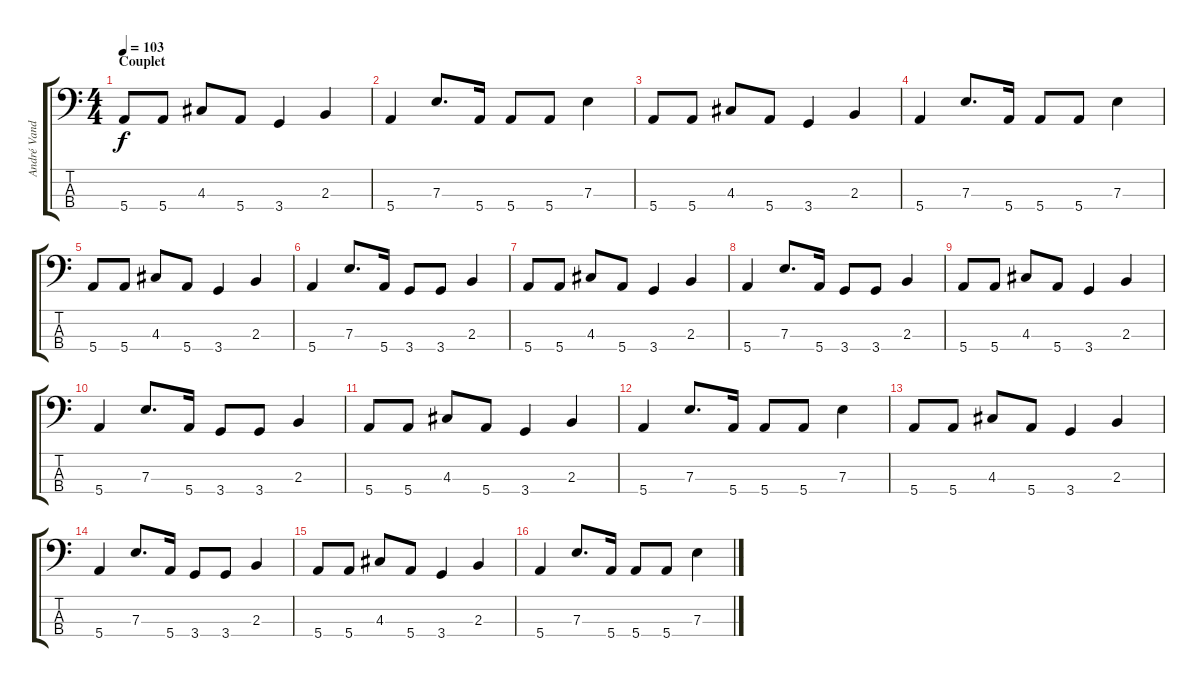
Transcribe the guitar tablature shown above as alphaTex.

\track ("André Vanderbiest" "André Vand") {instrument electricbassfinger}
\staff {score tabs}
\tuning (G2 D2 A1 E1) {hide}
\ts (4 4)
\section ("" "Couplet")
\tempo 103
\clef f4
\ks c
5.4.8{dy f} 5.4.8 4.3.8 5.4.8 3.4.4 2.3.4 |
5.4.4 7.3.8{d} 5.4.16 5.4.8 5.4.8 7.3.4 |
5.4.8 5.4.8 4.3.8 5.4.8 3.4.4 2.3.4 |
5.4.4 7.3.8{d} 5.4.16 5.4.8 5.4.8 7.3.4 |
5.4.8 5.4.8 4.3.8 5.4.8 3.4.4 2.3.4 |
5.4.4 7.3.8{d} 5.4.16 3.4.8 3.4.8 2.3.4 |
5.4.8 5.4.8 4.3.8 5.4.8 3.4.4 2.3.4 |
5.4.4 7.3.8{d} 5.4.16 3.4.8 3.4.8 2.3.4 |
5.4.8 5.4.8 4.3.8 5.4.8 3.4.4 2.3.4 |
5.4.4 7.3.8{d} 5.4.16 3.4.8 3.4.8 2.3.4 |
5.4.8 5.4.8 4.3.8 5.4.8 3.4.4 2.3.4 |
5.4.4 7.3.8{d} 5.4.16 5.4.8 5.4.8 7.3.4 |
5.4.8 5.4.8 4.3.8 5.4.8 3.4.4 2.3.4 |
5.4.4 7.3.8{d} 5.4.16 3.4.8 3.4.8 2.3.4 |
5.4.8 5.4.8 4.3.8 5.4.8 3.4.4 2.3.4 |
5.4.4 7.3.8{d} 5.4.16 5.4.8 5.4.8 7.3.4
